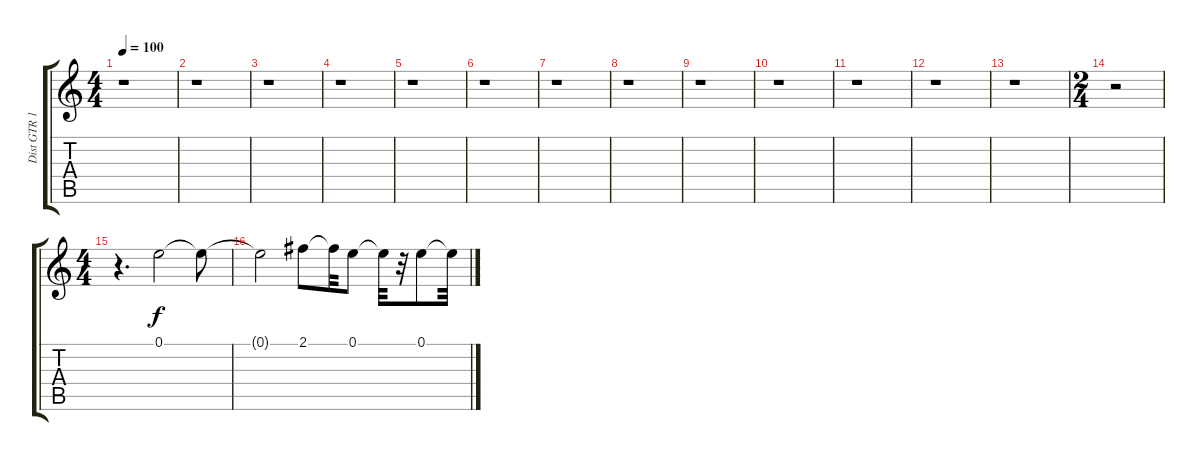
\track ("Dist GTR 1" "Dist GTR 1") {instrument distortionguitar}
\staff {score tabs}
\tuning (E4 B3 G3 D3 A2 D2) {hide}
\ts (4 4)
\tempo 100
\clef g2
\ks c
r.1{dy f} |
r.1 |
r.1 |
r.1 |
r.1 |
r.1 |
r.1 |
r.1 |
r.1 |
r.1 |
r.1 |
r.1 |
r.1 |
\ts (2 4)
r.2 |
\ts (4 4)
r.4{d} 0.1.2 0.1{t}.8 |
0.1{t}.2 2.1.8 2.1{t}.32 0.1.8 0.1{t}.32 r.32 0.1.8 0.1{t}.32
